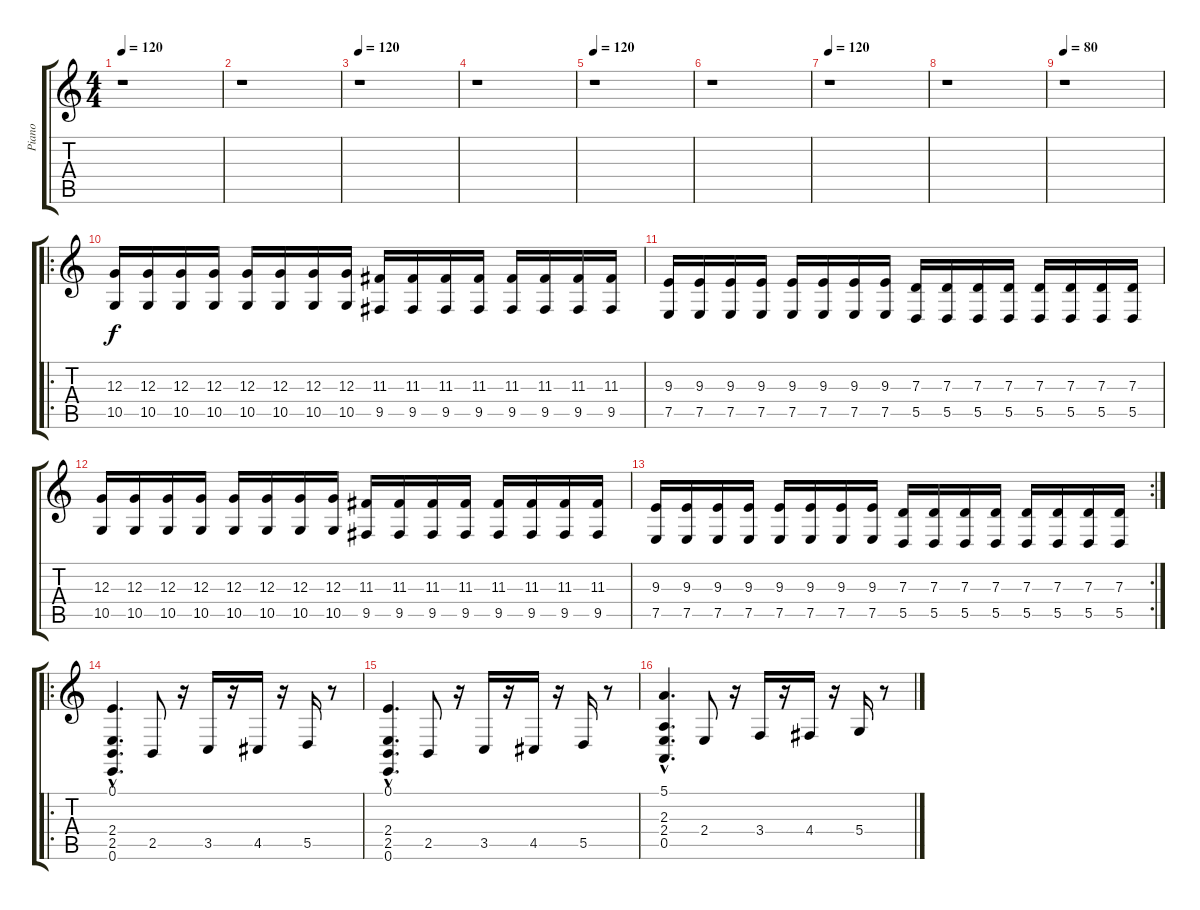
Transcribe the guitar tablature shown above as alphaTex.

\track ("Piano" "Piano") {instrument electricgrandpiano}
\staff {score tabs}
\tuning (E4 B3 G3 D3 A2 E2) {hide}
\ts (4 4)
\tempo 120
\clef g2
\ks c
r.1{dy f} |
r.1 |
\tempo 120
r.1 |
r.1 |
\tempo 120
r.1 |
r.1 |
\tempo 120
r.1 |
r.1 |
\tempo 80
r.1 |
\ro
(12.3 10.5).16{volume 11} (12.3 10.5).16 (12.3 10.5).16 (12.3 10.5).16 (12.3 10.5).16 (12.3 10.5).16 (12.3 10.5).16 (12.3 10.5).16 (11.3 9.5).16 (11.3 9.5).16 (11.3 9.5).16 (11.3 9.5).16 (11.3 9.5).16 (11.3 9.5).16 (11.3 9.5).16 (11.3 9.5).16 |
(9.3 7.5).16 (9.3 7.5).16 (9.3 7.5).16 (9.3 7.5).16 (9.3 7.5).16 (9.3 7.5).16 (9.3 7.5).16 (9.3 7.5).16 (7.3 5.5).16 (7.3 5.5).16 (7.3 5.5).16 (7.3 5.5).16 (7.3 5.5).16 (7.3 5.5).16 (7.3 5.5).16 (7.3 5.5).16 |
(12.3 10.5).16 (12.3 10.5).16 (12.3 10.5).16 (12.3 10.5).16 (12.3 10.5).16 (12.3 10.5).16 (12.3 10.5).16 (12.3 10.5).16 (11.3 9.5).16 (11.3 9.5).16 (11.3 9.5).16 (11.3 9.5).16 (11.3 9.5).16 (11.3 9.5).16 (11.3 9.5).16 (11.3 9.5).16 |
\rc 2
(9.3 7.5).16 (9.3 7.5).16 (9.3 7.5).16 (9.3 7.5).16 (9.3 7.5).16 (9.3 7.5).16 (9.3 7.5).16 (9.3 7.5).16 (7.3 5.5).16 (7.3 5.5).16 (7.3 5.5).16 (7.3 5.5).16 (7.3 5.5).16 (7.3 5.5).16 (7.3 5.5).16 (7.3 5.5).16 |
\ro
(0.1{hac} 2.4{hac} 2.5{hac} 0.6{hac}).4{d} 2.5.8 r.16 3.5.16 r.16 4.5.16 r.16 5.5.16 r.8 |
(0.1{hac} 2.4{hac} 2.5{hac} 0.6{hac}).4{d} 2.5.8 r.16 3.5.16 r.16 4.5.16 r.16 5.5.16 r.8 |
(5.1{hac} 2.3{hac} 2.4{hac} 0.5{hac}).4{d} 2.4.8 r.16 3.4.16 r.16 4.4.16 r.16 5.4.16 r.8
